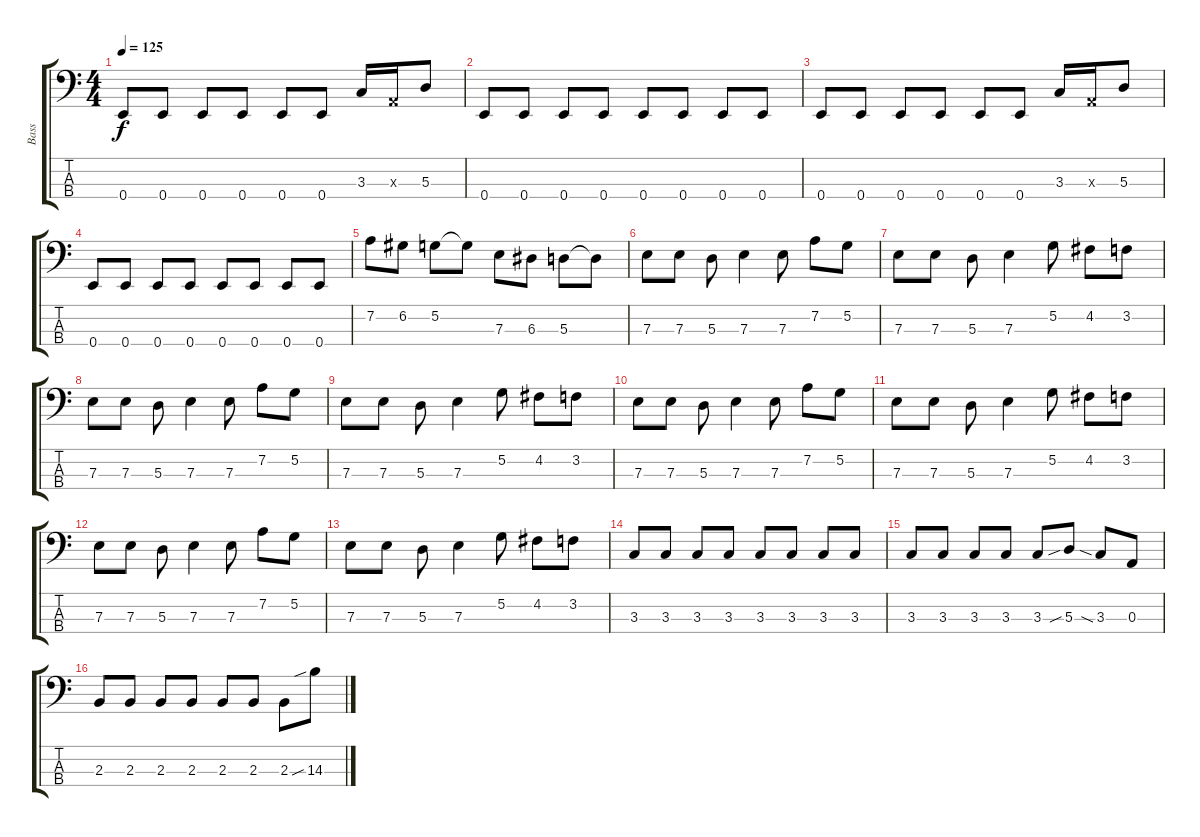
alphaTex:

\track ("Bass" "Bass") {instrument electricbassfinger}
\staff {score tabs}
\tuning (G2 D2 A1 E1) {hide}
\ts (4 4)
\tempo 125
\clef f4
\ks c
0.4.8{dy f} 0.4.8 0.4.8 0.4.8 0.4.8 0.4.8 3.3.16 0.3{x}.16 5.3.8 |
0.4.8 0.4.8 0.4.8 0.4.8 0.4.8 0.4.8 0.4.8 0.4.8 |
0.4.8 0.4.8 0.4.8 0.4.8 0.4.8 0.4.8 3.3.16 0.3{x}.16 5.3.8 |
0.4.8 0.4.8 0.4.8 0.4.8 0.4.8 0.4.8 0.4.8 0.4.8 |
7.2.8 6.2.8 5.2.8 5.2{t}.8 7.3.8 6.3.8 5.3.8 5.3{t}.8 |
7.3.8 7.3.8 5.3.8 7.3.4 7.3.8 7.2.8 5.2.8 |
7.3.8 7.3.8 5.3.8 7.3.4 5.2.8 4.2.8 3.2.8 |
7.3.8 7.3.8 5.3.8 7.3.4 7.3.8 7.2.8 5.2.8 |
7.3.8 7.3.8 5.3.8 7.3.4 5.2.8 4.2.8 3.2.8 |
7.3.8 7.3.8 5.3.8 7.3.4 7.3.8 7.2.8 5.2.8 |
7.3.8 7.3.8 5.3.8 7.3.4 5.2.8 4.2.8 3.2.8 |
7.3.8 7.3.8 5.3.8 7.3.4 7.3.8 7.2.8 5.2.8 |
7.3.8 7.3.8 5.3.8 7.3.4 5.2.8 4.2.8 3.2.8 |
3.3.8 3.3.8 3.3.8 3.3.8 3.3.8 3.3.8 3.3.8 3.3.8 |
3.3.8 3.3.8 3.3.8 3.3.8 3.3.8 5.3{sib}.8 3.3{sia}.8 0.3.8 |
2.3.8 2.3.8 2.3.8 2.3.8 2.3.8 2.3.8 2.3.8 14.3{sib}.8
